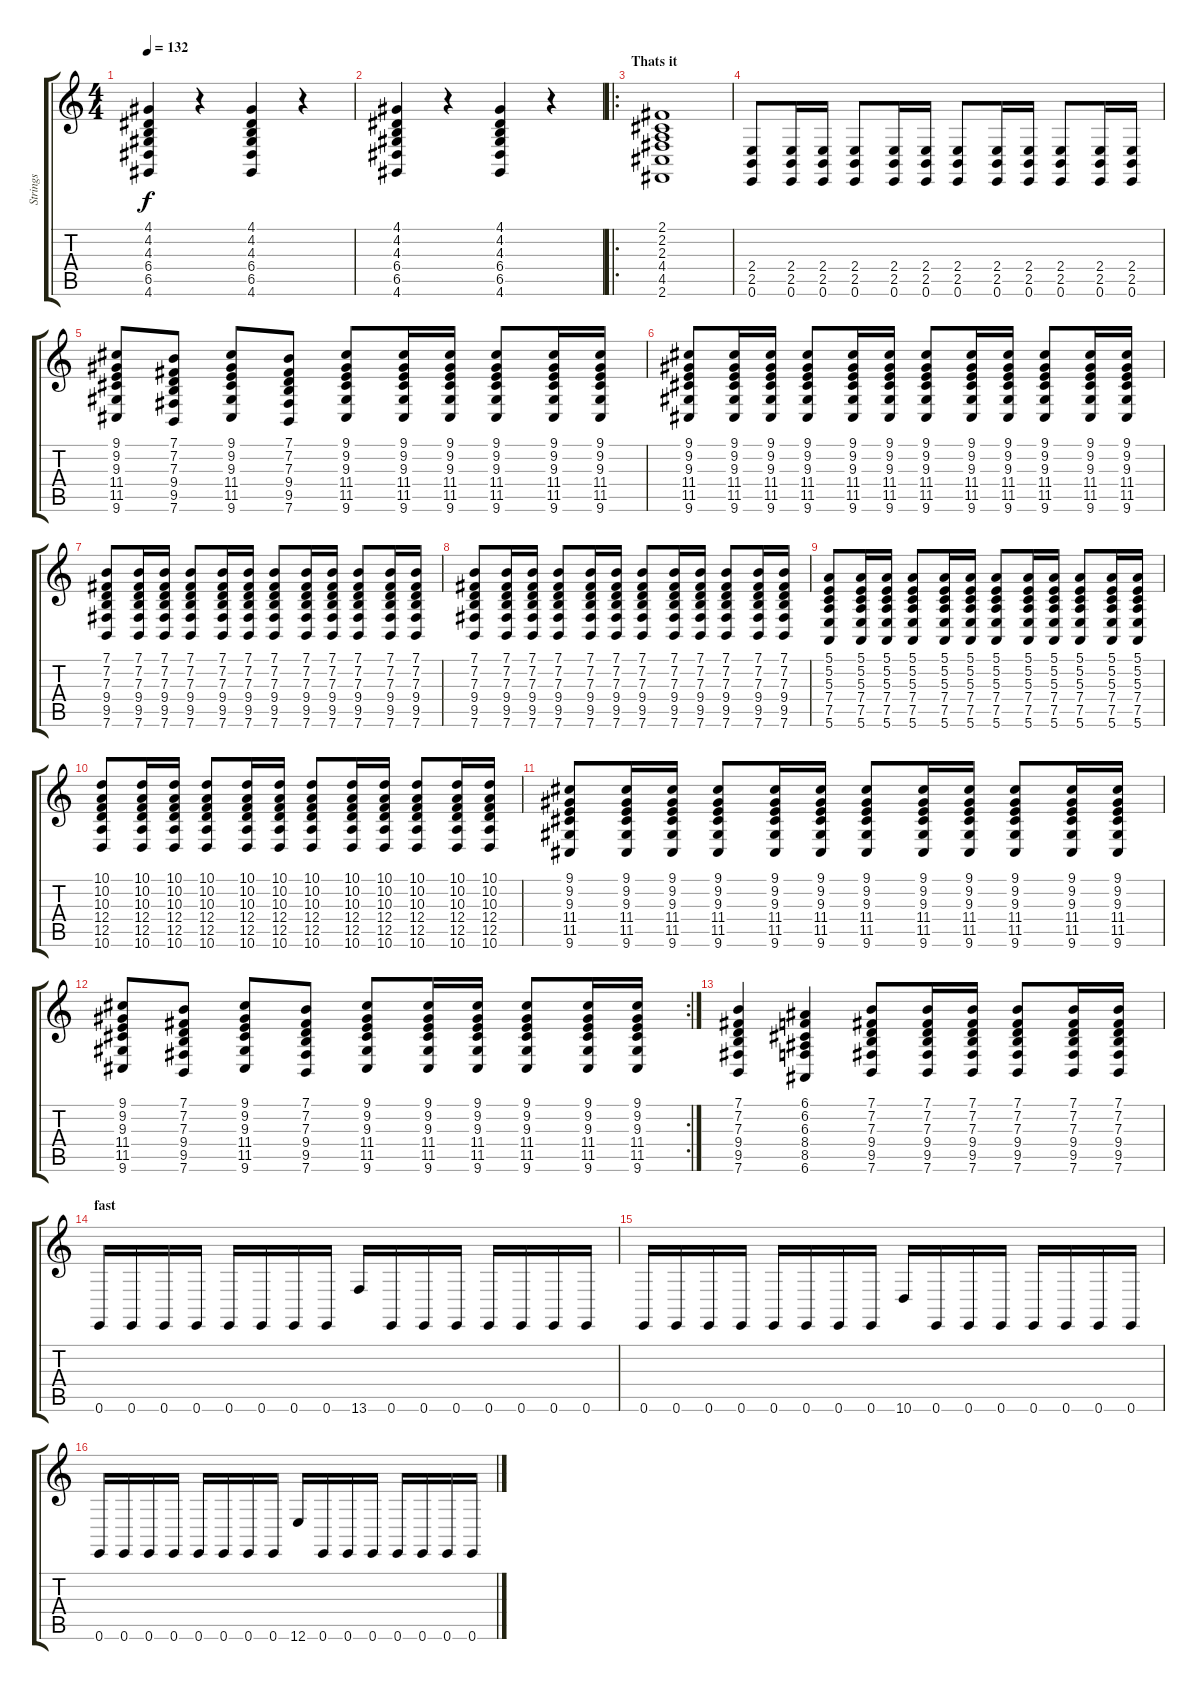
\track ("Strings" "Strings") {instrument stringensemble1}
\staff {score tabs}
\tuning (E4 B3 G3 D3 A2 E2) {hide}
\ts (4 4)
\tempo 132
\clef g2
\ks c
(4.1 4.2 4.3 6.4 6.5 4.6).4{dy f} r.4 (4.1 4.2 4.3 6.4 6.5 4.6).4 r.4 |
(4.1 4.2 4.3 6.4 6.5 4.6).4 r.4 (4.1 4.2 4.3 6.4 6.5 4.6).4 r.4 |
\ro
\section ("" "Thats it")
(2.1 2.2 2.3 4.4 4.5 2.6).1 |
(2.4 2.5 0.6).8 (2.4 2.5 0.6).16 (2.4 2.5 0.6).16 (2.4 2.5 0.6).8 (2.4 2.5 0.6).16 (2.4 2.5 0.6).16 (2.4 2.5 0.6).8 (2.4 2.5 0.6).16 (2.4 2.5 0.6).16 (2.4 2.5 0.6).8 (2.4 2.5 0.6).16 (2.4 2.5 0.6).16 |
(9.1 9.2 9.3 11.4 11.5 9.6).8 (7.1 7.2 7.3 9.4 9.5 7.6).8 (9.1 9.2 9.3 11.4 11.5 9.6).8 (7.1 7.2 7.3 9.4 9.5 7.6).8 (9.1 9.2 9.3 11.4 11.5 9.6).8 (9.1 9.2 9.3 11.4 11.5 9.6).16 (9.1 9.2 9.3 11.4 11.5 9.6).16 (9.1 9.2 9.3 11.4 11.5 9.6).8 (9.1 9.2 9.3 11.4 11.5 9.6).16 (9.1 9.2 9.3 11.4 11.5 9.6).16 |
(9.1 9.2 9.3 11.4 11.5 9.6).8 (9.1 9.2 9.3 11.4 11.5 9.6).16 (9.1 9.2 9.3 11.4 11.5 9.6).16 (9.1 9.2 9.3 11.4 11.5 9.6).8 (9.1 9.2 9.3 11.4 11.5 9.6).16 (9.1 9.2 9.3 11.4 11.5 9.6).16 (9.1 9.2 9.3 11.4 11.5 9.6).8 (9.1 9.2 9.3 11.4 11.5 9.6).16 (9.1 9.2 9.3 11.4 11.5 9.6).16 (9.1 9.2 9.3 11.4 11.5 9.6).8 (9.1 9.2 9.3 11.4 11.5 9.6).16 (9.1 9.2 9.3 11.4 11.5 9.6).16 |
(7.1 7.2 7.3 9.4 9.5 7.6).8 (7.1 7.2 7.3 9.4 9.5 7.6).16 (7.1 7.2 7.3 9.4 9.5 7.6).16 (7.1 7.2 7.3 9.4 9.5 7.6).8 (7.1 7.2 7.3 9.4 9.5 7.6).16 (7.1 7.2 7.3 9.4 9.5 7.6).16 (7.1 7.2 7.3 9.4 9.5 7.6).8 (7.1 7.2 7.3 9.4 9.5 7.6).16 (7.1 7.2 7.3 9.4 9.5 7.6).16 (7.1 7.2 7.3 9.4 9.5 7.6).8 (7.1 7.2 7.3 9.4 9.5 7.6).16 (7.1 7.2 7.3 9.4 9.5 7.6).16 |
(7.1 7.2 7.3 9.4 9.5 7.6).8 (7.1 7.2 7.3 9.4 9.5 7.6).16 (7.1 7.2 7.3 9.4 9.5 7.6).16 (7.1 7.2 7.3 9.4 9.5 7.6).8 (7.1 7.2 7.3 9.4 9.5 7.6).16 (7.1 7.2 7.3 9.4 9.5 7.6).16 (7.1 7.2 7.3 9.4 9.5 7.6).8 (7.1 7.2 7.3 9.4 9.5 7.6).16 (7.1 7.2 7.3 9.4 9.5 7.6).16 (7.1 7.2 7.3 9.4 9.5 7.6).8 (7.1 7.2 7.3 9.4 9.5 7.6).16 (7.1 7.2 7.3 9.4 9.5 7.6).16 |
(5.1 5.2 5.3 7.4 7.5 5.6).8 (5.1 5.2 5.3 7.4 7.5 5.6).16 (5.1 5.2 5.3 7.4 7.5 5.6).16 (5.1 5.2 5.3 7.4 7.5 5.6).8 (5.1 5.2 5.3 7.4 7.5 5.6).16 (5.1 5.2 5.3 7.4 7.5 5.6).16 (5.1 5.2 5.3 7.4 7.5 5.6).8 (5.1 5.2 5.3 7.4 7.5 5.6).16 (5.1 5.2 5.3 7.4 7.5 5.6).16 (5.1 5.2 5.3 7.4 7.5 5.6).8 (5.1 5.2 5.3 7.4 7.5 5.6).16 (5.1 5.2 5.3 7.4 7.5 5.6).16 |
(10.1 10.2 10.3 12.4 12.5 10.6).8 (10.1 10.2 10.3 12.4 12.5 10.6).16 (10.1 10.2 10.3 12.4 12.5 10.6).16 (10.1 10.2 10.3 12.4 12.5 10.6).8 (10.1 10.2 10.3 12.4 12.5 10.6).16 (10.1 10.2 10.3 12.4 12.5 10.6).16 (10.1 10.2 10.3 12.4 12.5 10.6).8 (10.1 10.2 10.3 12.4 12.5 10.6).16 (10.1 10.2 10.3 12.4 12.5 10.6).16 (10.1 10.2 10.3 12.4 12.5 10.6).8 (10.1 10.2 10.3 12.4 12.5 10.6).16 (10.1 10.2 10.3 12.4 12.5 10.6).16 |
(9.1 9.2 9.3 11.4 11.5 9.6).8 (9.1 9.2 9.3 11.4 11.5 9.6).16 (9.1 9.2 9.3 11.4 11.5 9.6).16 (9.1 9.2 9.3 11.4 11.5 9.6).8 (9.1 9.2 9.3 11.4 11.5 9.6).16 (9.1 9.2 9.3 11.4 11.5 9.6).16 (9.1 9.2 9.3 11.4 11.5 9.6).8 (9.1 9.2 9.3 11.4 11.5 9.6).16 (9.1 9.2 9.3 11.4 11.5 9.6).16 (9.1 9.2 9.3 11.4 11.5 9.6).8 (9.1 9.2 9.3 11.4 11.5 9.6).16 (9.1 9.2 9.3 11.4 11.5 9.6).16 |
\rc 2
(9.1 9.2 9.3 11.4 11.5 9.6).8 (7.1 7.2 7.3 9.4 9.5 7.6).8 (9.1 9.2 9.3 11.4 11.5 9.6).8 (7.1 7.2 7.3 9.4 9.5 7.6).8 (9.1 9.2 9.3 11.4 11.5 9.6).8 (9.1 9.2 9.3 11.4 11.5 9.6).16 (9.1 9.2 9.3 11.4 11.5 9.6).16 (9.1 9.2 9.3 11.4 11.5 9.6).8 (9.1 9.2 9.3 11.4 11.5 9.6).16 (9.1 9.2 9.3 11.4 11.5 9.6).16 |
(7.1 7.2 7.3 9.4 9.5 7.6).4 (6.1 6.2 6.3 8.4 8.5 6.6).4 (7.1 7.2 7.3 9.4 9.5 7.6).8 (7.1 7.2 7.3 9.4 9.5 7.6).16 (7.1 7.2 7.3 9.4 9.5 7.6).16 (7.1 7.2 7.3 9.4 9.5 7.6).8 (7.1 7.2 7.3 9.4 9.5 7.6).16 (7.1 7.2 7.3 9.4 9.5 7.6).16 |
\section ("" "fast")
0.6.16 0.6.16 0.6.16 0.6.16 0.6.16 0.6.16 0.6.16 0.6.16 13.6.16 0.6.16 0.6.16 0.6.16 0.6.16 0.6.16 0.6.16 0.6.16 |
0.6.16 0.6.16 0.6.16 0.6.16 0.6.16 0.6.16 0.6.16 0.6.16 10.6.16 0.6.16 0.6.16 0.6.16 0.6.16 0.6.16 0.6.16 0.6.16 |
0.6.16 0.6.16 0.6.16 0.6.16 0.6.16 0.6.16 0.6.16 0.6.16 12.6.16 0.6.16 0.6.16 0.6.16 0.6.16 0.6.16 0.6.16 0.6.16
